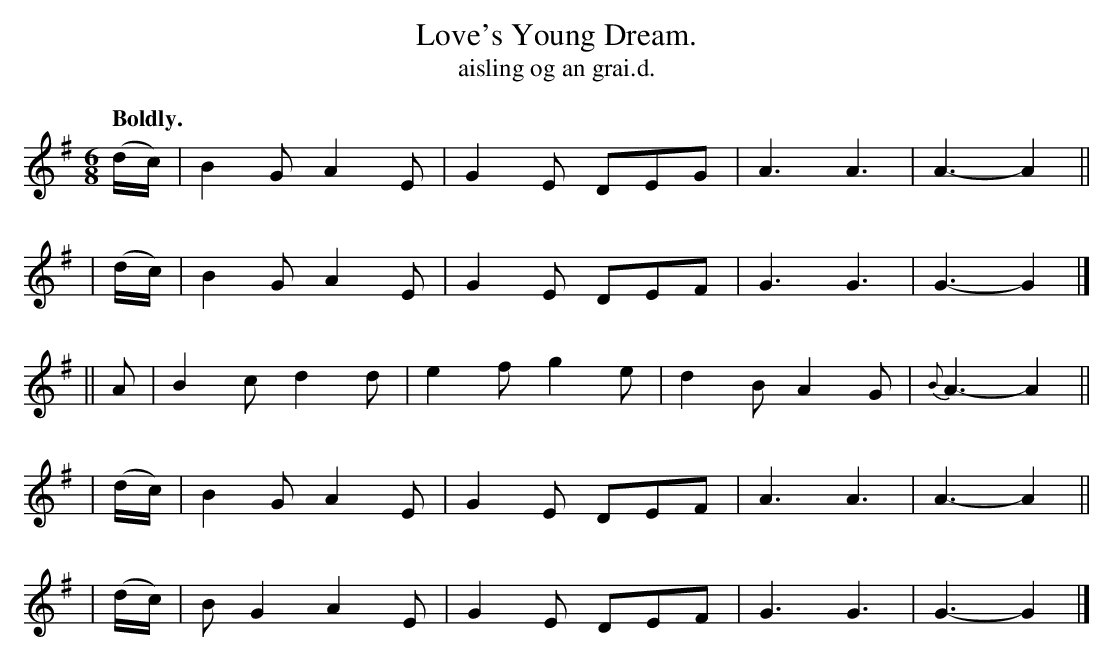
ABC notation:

X:1
T: Love's Young Dream.
T: aisling og an grai\.d.
Q: "Boldly."
M: 6/8
L: 1/8
K: G
  (d/c/) | B2G A2E | G2E DEG | A3  A3  | A3- A2 ||
| (d/c/) | B2G A2E | G2E DEF | G3  G3  | G3- G2 |]
|| A     | B2c d2d | e2f g2e | d2B A2G | {B}A3- A2 ||
| (d/c/) | B2G A2E | G2E DEF | A3  A3  | A3- A2 ||
| (d/c/) | BG2 A2E | G2E DEF | G3  G3  | G3- G2 |]
